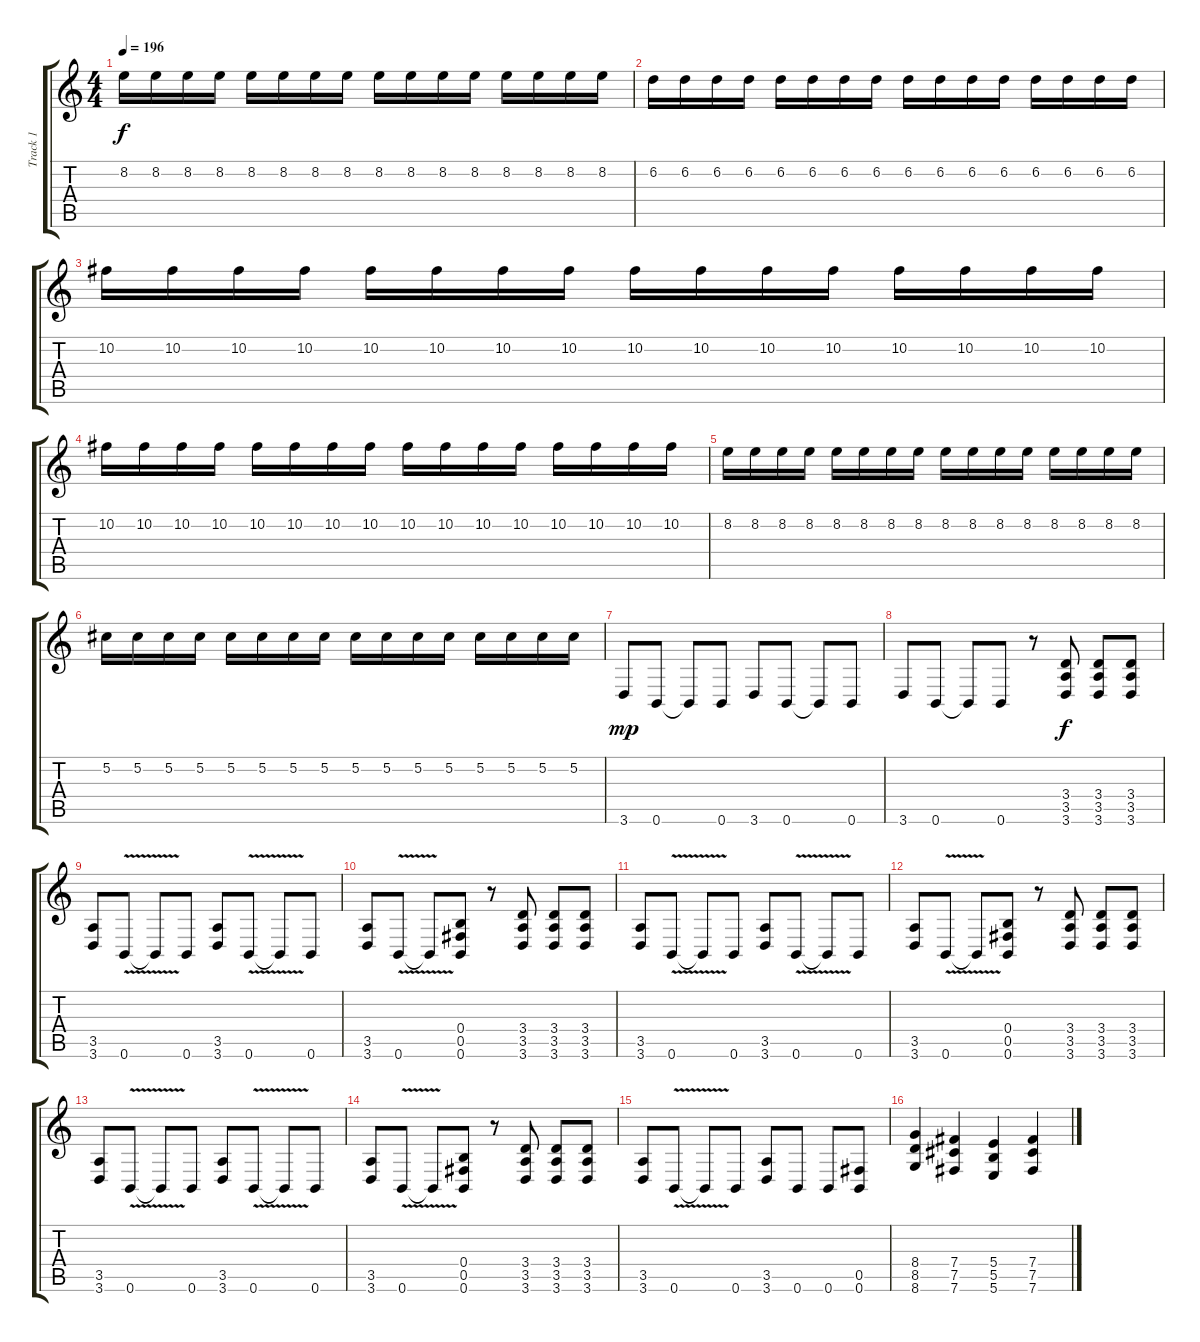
\track ("Track 1" "Track 1") {instrument distortionguitar}
\staff {score tabs}
\tuning (Db4 Ab3 E3 B2 Gb2 B1) {hide}
\ts (4 4)
\tempo 196
\clef g2
\ks c
8.2.16{dy f} 8.2.16 8.2.16 8.2.16 8.2.16 8.2.16 8.2.16 8.2.16 8.2.16 8.2.16 8.2.16 8.2.16 8.2.16 8.2.16 8.2.16 8.2.16 |
6.2.16 6.2.16 6.2.16 6.2.16 6.2.16 6.2.16 6.2.16 6.2.16 6.2.16 6.2.16 6.2.16 6.2.16 6.2.16 6.2.16 6.2.16 6.2.16 |
10.2.16 10.2.16 10.2.16 10.2.16 10.2.16 10.2.16 10.2.16 10.2.16 10.2.16 10.2.16 10.2.16 10.2.16 10.2.16 10.2.16 10.2.16 10.2.16 |
10.2.16 10.2.16 10.2.16 10.2.16 10.2.16 10.2.16 10.2.16 10.2.16 10.2.16 10.2.16 10.2.16 10.2.16 10.2.16 10.2.16 10.2.16 10.2.16 |
8.2.16 8.2.16 8.2.16 8.2.16 8.2.16 8.2.16 8.2.16 8.2.16 8.2.16 8.2.16 8.2.16 8.2.16 8.2.16 8.2.16 8.2.16 8.2.16 |
5.2.16 5.2.16 5.2.16 5.2.16 5.2.16 5.2.16 5.2.16 5.2.16 5.2.16 5.2.16 5.2.16 5.2.16 5.2.16 5.2.16 5.2.16 5.2.16 |
3.6.8{dy mp} 0.6.8 0.6{t}.8 0.6.8 3.6.8 0.6.8 0.6{t}.8 0.6.8 |
3.6.8 0.6.8 0.6{t}.8 0.6.8 r.8 (3.4 3.5 3.6).8{dy f} (3.4 3.5 3.6).8 (3.4 3.5 3.6).8 |
(3.5 3.6).8 0.6{v}.8 0.6{t}.8 0.6.8 (3.5 3.6).8 0.6{v}.8 0.6{t}.8 0.6.8 |
(3.5 3.6).8 0.6{v}.8 0.6{t}.8 (0.4 0.5 0.6).8 r.8 (3.4 3.5 3.6).8 (3.4 3.5 3.6).8 (3.4 3.5 3.6).8 |
(3.5 3.6).8 0.6{v}.8 0.6{t}.8 0.6.8 (3.5 3.6).8 0.6{v}.8 0.6{t}.8 0.6.8 |
(3.5 3.6).8 0.6{v}.8 0.6{t}.8 (0.4 0.5 0.6).8 r.8 (3.4 3.5 3.6).8 (3.4 3.5 3.6).8 (3.4 3.5 3.6).8 |
(3.5 3.6).8 0.6{v}.8 0.6{t}.8 0.6.8 (3.5 3.6).8 0.6{v}.8 0.6{t}.8 0.6.8 |
(3.5 3.6).8 0.6{v}.8 0.6{t}.8 (0.4 0.5 0.6).8 r.8 (3.4 3.5 3.6).8 (3.4 3.5 3.6).8 (3.4 3.5 3.6).8 |
(3.5 3.6).8 0.6{v}.8 0.6{t}.8 0.6.8 (3.5 3.6).8 0.6.8 0.6.8 (0.5 0.6).8 |
(8.4 8.5 8.6).4 (7.4 7.5 7.6).4 (5.4 5.5 5.6).4 (7.4 7.5 7.6).4
